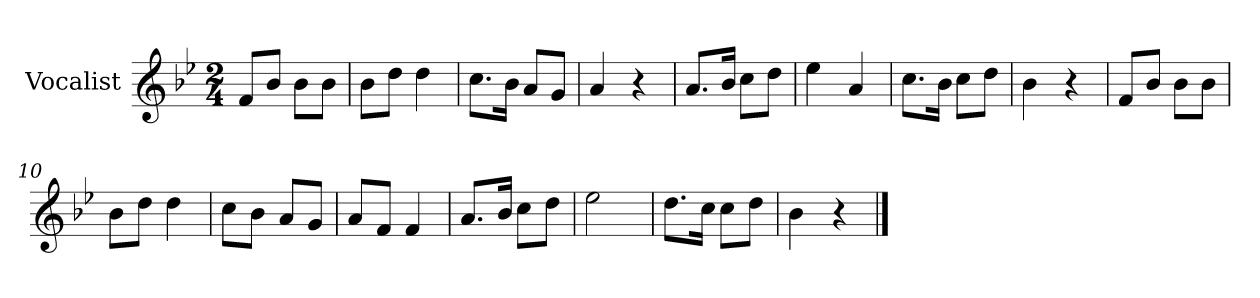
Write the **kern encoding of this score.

**kern
*part1
*staff1
*I"Vocalist
*k[b-e-]
*B-:
*M2/4
=1
8fL
8b-J
8b-L
8b-J
=2
8b-L
8ddJ
4dd
=3
8.ccL
16b-Jk
8aL
8gJ
=4
4a
4r
=5
8.aL
16b-Jk
8ccL
8ddJ
=6
4ee-
4a
=7
8.ccL
16b-Jk
8ccL
8ddJ
=8
4b-
4r
=9
8fL
8b-J
8b-L
8b-J
=10
8b-L
8ddJ
4dd
=11
8ccL
8b-J
8aL
8gJ
=12
8aL
8fJ
4f
=13
8.aL
16b-Jk
8ccL
8ddJ
=14
2ee-
=15
8.ddL
16ccJk
8ccL
8ddJ
=16
4b-
4r
==
*-
